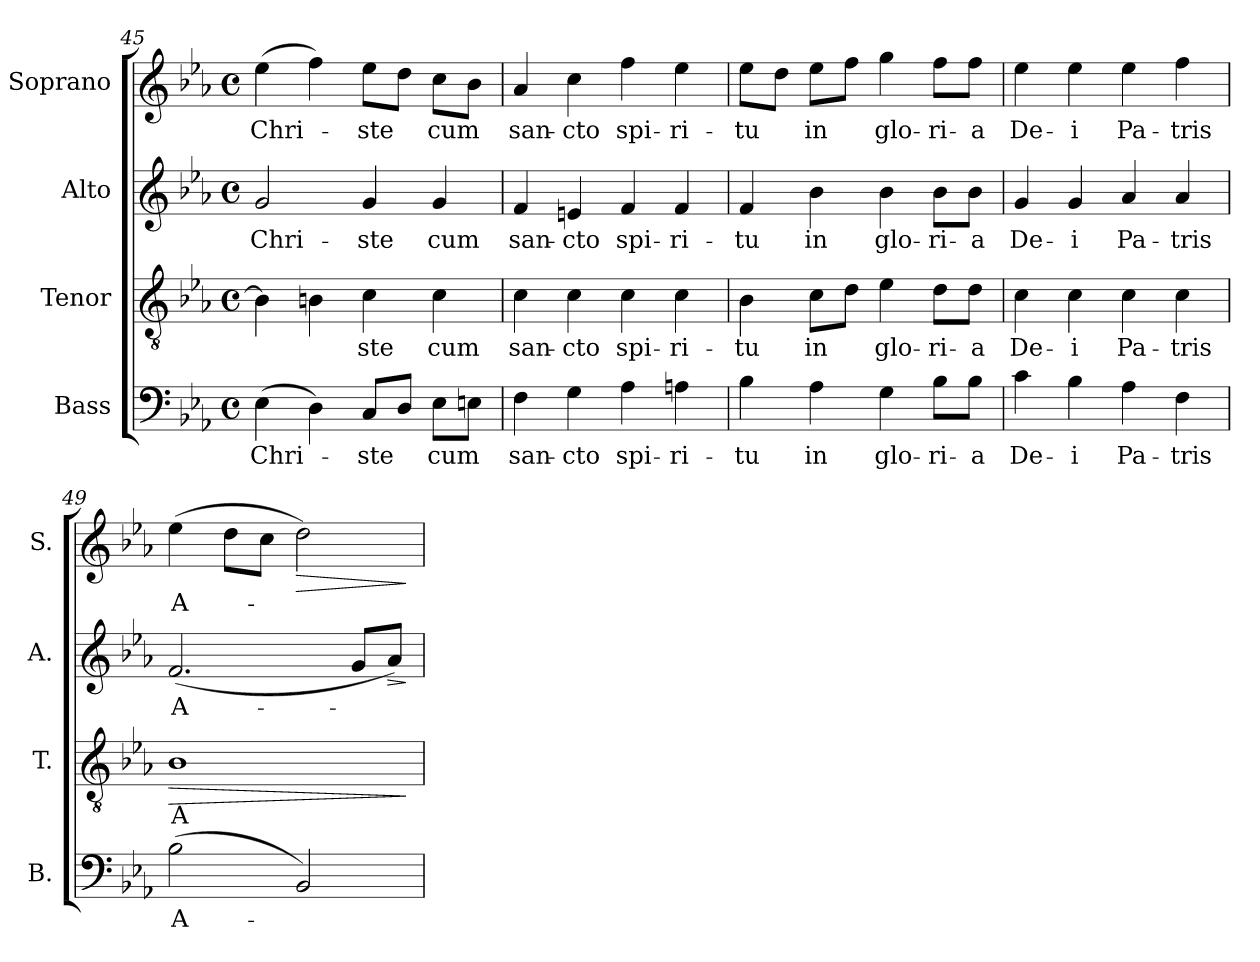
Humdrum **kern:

**kern	**text	**kern	**text	**dynam	**kern	**text	**dynam	**kern	**text	**dynam
*part4	*part4	*part3	*part3	*part3	*part2	*part2	*part2	*part1	*part1	*part1
*staff4	*staff4	*staff3	*staff3	*staff3	*staff2	*staff2	*staff2	*staff1	*staff1	*staff1
*I"Bass	*	*I"Tenor	*	*	*I"Alto	*	*	*I"Soprano	*	*
*I'B.	*	*I'T.	*	*	*I'A.	*	*	*I'S.	*	*
*clefF4	*	*clefGv2	*	*	*clefG2	*	*	*clefG2	*	*
*	*	*ITrd7c12	*	*	*	*	*	*	*	*
*k[b-e-a-]	*	*k[b-e-a-]	*	*	*k[b-e-a-]	*	*	*k[b-e-a-]	*	*
*E-:	*	*E-:	*	*	*E-:	*	*	*E-:	*	*
*M4/4	*	*M4/4	*	*	*M4/4	*	*	*M4/4	*	*
*met(c)	*	*met(c)	*	*	*met(c)	*	*	*met(c)	*	*
=45	=45	=45	=45	=45	=45	=45	=45	=45	=45	=45
!	!LO:LY:b:color=#000000	!	!	!	!	!	!	!	!	!
!	!	!	!	!	!	!LO:LY:b:color=#000000	!	!	!	!
!	!	!	!	!	!	!	!	!	!LO:LY:b:color=#000000	!
(4E-i\	Chri-	4BB-i\]	.	.	2gi/	Chri-	.	(4ee-i\	Chri-	.
4Di\)	.	4BBni\	.	.	.	.	.	4ffi\)	.	.
!	!LO:LY:b:color=#000000	!	!	!	!	!	!	!	!	!
!	!	!	!LO:LY:b:color=#000000	!	!	!	!	!	!	!
!	!	!	!	!	!	!LO:LY:b:color=#000000	!	!	!	!
!	!	!	!	!	!	!	!	!	!LO:LY:b:color=#000000	!
8Ci/L	-ste	4Ci\	-ste	.	4gi/	-ste	.	8ee-i\L	-ste	.
8Di/J	.	.	.	.	.	.	.	8ddi\J	.	.
!	!LO:LY:b:color=#000000	!	!	!	!	!	!	!	!	!
!	!	!	!LO:LY:b:color=#000000	!	!	!	!	!	!	!
!	!	!	!	!	!	!LO:LY:b:color=#000000	!	!	!	!
!	!	!	!	!	!	!	!	!	!LO:LY:b:color=#000000	!
8E-i\L	cum	4Ci\	cum	.	4gi/	cum	.	8cci\L	cum	.
8Eni\J	.	.	.	.	.	.	.	8b-i\J	.	.
!!LO:LB:g=z
=46	=46	=46	=46	=46	=46	=46	=46	=46	=46	=46
!	!LO:LY:b:color=#000000	!	!	!	!	!	!	!	!	!
!	!	!	!LO:LY:b:color=#000000	!	!	!	!	!	!	!
!	!	!	!	!	!	!LO:LY:b:color=#000000	!	!	!	!
!	!	!	!	!	!	!	!	!	!LO:LY:b:color=#000000	!
4Fi\	san-	4Ci\	san-	.	4fi/	san-	.	4a-i/	san-	.
!	!LO:LY:b:color=#000000	!	!	!	!	!	!	!	!	!
!	!	!	!LO:LY:b:color=#000000	!	!	!	!	!	!	!
!	!	!	!	!	!	!LO:LY:b:color=#000000	!	!	!	!
!	!	!	!	!	!	!	!	!	!LO:LY:b:color=#000000	!
4Gi\	-cto	4Ci\	-cto	.	4eni/	-cto	.	4cci\	-cto	.
!	!LO:LY:b:color=#000000	!	!	!	!	!	!	!	!	!
!	!	!	!LO:LY:b:color=#000000	!	!	!	!	!	!	!
!	!	!	!	!	!	!LO:LY:b:color=#000000	!	!	!	!
!	!	!	!	!	!	!	!	!	!LO:LY:b:color=#000000	!
4A-i\	spi-	4Ci\	spi-	.	4fi/	spi-	.	4ffi\	spi-	.
!	!LO:LY:b:color=#000000	!	!	!	!	!	!	!	!	!
!	!	!	!LO:LY:b:color=#000000	!	!	!	!	!	!	!
!	!	!	!	!	!	!LO:LY:b:color=#000000	!	!	!	!
!	!	!	!	!	!	!	!	!	!LO:LY:b:color=#000000	!
4Ani\	-ri-	4Ci\	-ri-	.	4fi/	-ri-	.	4ee-i\	-ri-	.
=47	=47	=47	=47	=47	=47	=47	=47	=47	=47	=47
!	!LO:LY:b:color=#000000	!	!	!	!	!	!	!	!	!
!	!	!	!LO:LY:b:color=#000000	!	!	!	!	!	!	!
!	!	!	!	!	!	!LO:LY:b:color=#000000	!	!	!	!
!	!	!	!	!	!	!	!	!	!LO:LY:b:color=#000000	!
4B-i\	-tu	4BB-i\	-tu	.	4fi/	-tu	.	8ee-i\L	-tu	.
.	.	.	.	.	.	.	.	8ddi\J	.	.
!	!LO:LY:b:color=#000000	!	!	!	!	!	!	!	!	!
!	!	!	!LO:LY:b:color=#000000	!	!	!	!	!	!	!
!	!	!	!	!	!	!LO:LY:b:color=#000000	!	!	!	!
!	!	!	!	!	!	!	!	!	!LO:LY:b:color=#000000	!
4A-i\	in	8Ci\L	in	.	4b-i\	in	.	8ee-i\L	in	.
.	.	8Di\J	.	.	.	.	.	8ffi\J	.	.
!	!LO:LY:b:color=#000000	!	!	!	!	!	!	!	!	!
!	!	!	!LO:LY:b:color=#000000	!	!	!	!	!	!	!
!	!	!	!	!	!	!LO:LY:b:color=#000000	!	!	!	!
!	!	!	!	!	!	!	!	!	!LO:LY:b:color=#000000	!
4Gi\	glo-	4E-i\	glo-	.	4b-i\	glo-	.	4ggi\	glo-	.
!	!LO:LY:b:color=#000000	!	!	!	!	!	!	!	!	!
!	!	!	!LO:LY:b:color=#000000	!	!	!	!	!	!	!
!	!	!	!	!	!	!LO:LY:b:color=#000000	!	!	!	!
!	!	!	!	!	!	!	!	!	!LO:LY:b:color=#000000	!
8B-i\L	-ri-	8Di\L	-ri-	.	8b-i\L	-ri-	.	8ffi\L	-ri-	.
!	!LO:LY:b:color=#000000	!	!	!	!	!	!	!	!	!
!	!	!	!LO:LY:b:color=#000000	!	!	!	!	!	!	!
!	!	!	!	!	!	!LO:LY:b:color=#000000	!	!	!	!
!	!	!	!	!	!	!	!	!	!LO:LY:b:color=#000000	!
8B-i\J	-a	8Di\J	-a	.	8b-i\J	-a	.	8ffi\J	-a	.
=48	=48	=48	=48	=48	=48	=48	=48	=48	=48	=48
!	!LO:LY:b:color=#000000	!	!	!	!	!	!	!	!	!
!	!	!	!LO:LY:b:color=#000000	!	!	!	!	!	!	!
!	!	!	!	!	!	!LO:LY:b:color=#000000	!	!	!	!
!	!	!	!	!	!	!	!	!	!LO:LY:b:color=#000000	!
4ci\	De-	4Ci\	De-	.	4gi/	De-	.	4ee-i\	De-	.
!	!LO:LY:b:color=#000000	!	!	!	!	!	!	!	!	!
!	!	!	!LO:LY:b:color=#000000	!	!	!	!	!	!	!
!	!	!	!	!	!	!LO:LY:b:color=#000000	!	!	!	!
!	!	!	!	!	!	!	!	!	!LO:LY:b:color=#000000	!
4B-i\	-i	4Ci\	-i	.	4gi/	-i	.	4ee-i\	-i	.
!	!LO:LY:b:color=#000000	!	!	!	!	!	!	!	!	!
!	!	!	!LO:LY:b:color=#000000	!	!	!	!	!	!	!
!	!	!	!	!	!	!LO:LY:b:color=#000000	!	!	!	!
!	!	!	!	!	!	!	!	!	!LO:LY:b:color=#000000	!
4A-i\	Pa-	4Ci\	Pa-	.	4a-i/	Pa-	.	4ee-i\	Pa-	.
!	!LO:LY:b:color=#000000	!	!	!	!	!	!	!	!	!
!	!	!	!LO:LY:b:color=#000000	!	!	!	!	!	!	!
!	!	!	!	!	!	!LO:LY:b:color=#000000	!	!	!	!
!	!	!	!	!	!	!	!	!	!LO:LY:b:color=#000000	!
4Fi\	-tris	4Ci\	-tris	.	4a-i/	-tris	.	4ffi\	-tris	.
=49	=49	=49	=49	=49	=49	=49	=49	=49	=49	=49
!	!LO:LY:b:color=#000000	!	!	!	!	!	!	!	!	!
!	!	!	!LO:LY:b:color=#000000	!LO:HP:b	!	!	!	!	!	!
!	!	!	!	!	!	!LO:LY:b:color=#000000	!	!	!	!
!	!	!	!	!	!	!	!	!	!LO:LY:b:color=#000000	!
(2B-i\	A-	1BB-i	A-	>	(2.fi/	A-	.	(4ee-i\	A-	.
.	.	.	.	.	.	.	.	8ddi\L	.	.
.	.	.	.	.	.	.	.	8cci\J	.	.
!	!	!	!	!	!	!	!	!	!	!LO:HP:b
2BB-i/)	.	.	.	.	.	.	.	2ddi\)	.	>
.	.	.	.	.	8gi/L	.	.	.	.	.
!	!	!	!	!	!	!	!LO:HP:b	!	!	!
.	.	.	.	.	8a-i/J)	.	>	.	.	.
.	.	.	.	]	.	.	]	.	.	]
=	=	=	=	=	=	=	=	=	=	=
*-	*-	*-	*-	*-	*-	*-	*-	*-	*-	*-
